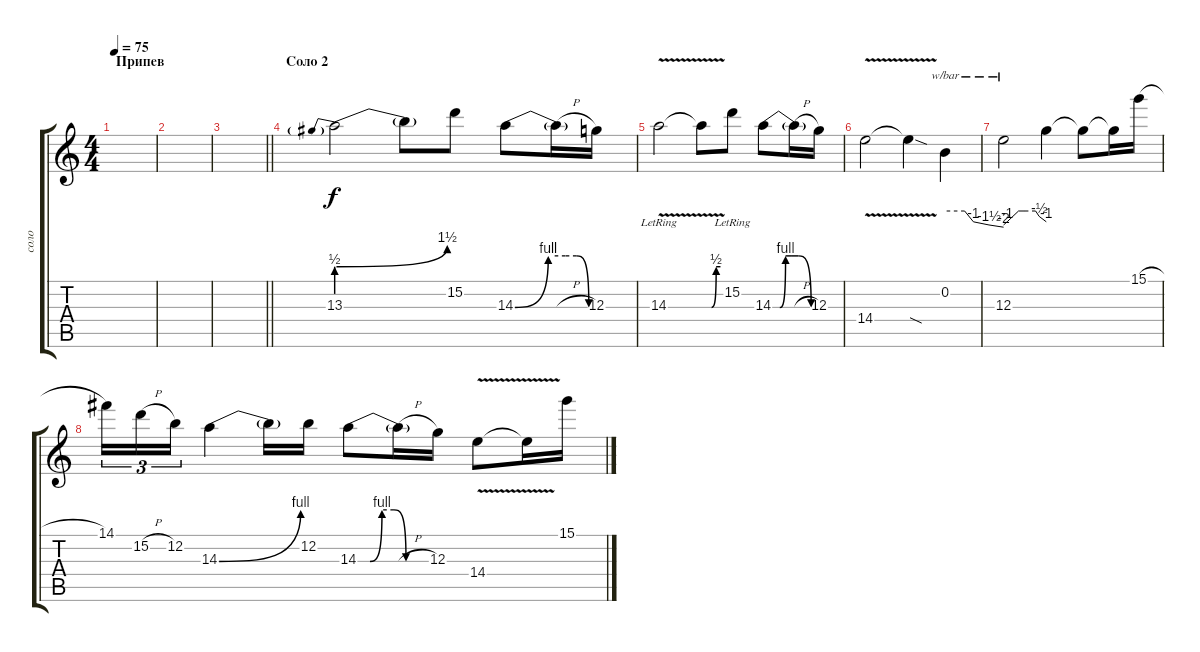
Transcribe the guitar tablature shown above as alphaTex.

\track ("соло" "соло") {instrument distortionguitar}
\staff {score tabs}
\tuning (E4 B3 G3 D3 A2 E2) {hide}
\ts (4 4)
\section ("" "Припев")
\tempo 75
\clef g2
\ks c
|
|
\barLineRight lightlight
|
\section ("" "Соло 2")
13.3{be (prebendbend 0 2 60 6)}.2 13.3{t}.8 15.2.8 14.3{be (custom 0 0 27 4 41 4 50 4 60 0)}.8 14.3{h t}.16 12.3.16 |
14.3{v lr}.2 14.3{be (custom 0 0 15 0 29 0 45 2 60 2) t}.8 15.2{lr}.8 14.3{be (custom 0 0 11 0 20 4 30 4 40 4 60 0)}.8 14.3{h t}.16 12.3.16 |
14.4{v}.2 14.4{sod t}.4 0.2.4{tbe (custom default 0 0 20 0 29 -4 45 -6 60 -8)} |
12.3.2{tbe (custom default 0 -6 5 -4 21 0 30 0 45 0 50 -2 60 -4)} 12.3{t}.4 12.3{t}.8 12.3{t}.16 15.1{h}.16 |
14.1.16{tu (3 2)} 15.2{h}.16{tu (3 2)} 12.2.16{tu (3 2)} 14.3{be (bend 0 0 60 4)}.4 14.3{t}.16 12.2.16 14.3{be (custom 0 0 10 0 20 4 30 4 40 0 60 0)}.8 14.3{h t}.16 12.3.16 14.4{v}.8 14.4{t}.16 15.1{h}.16
